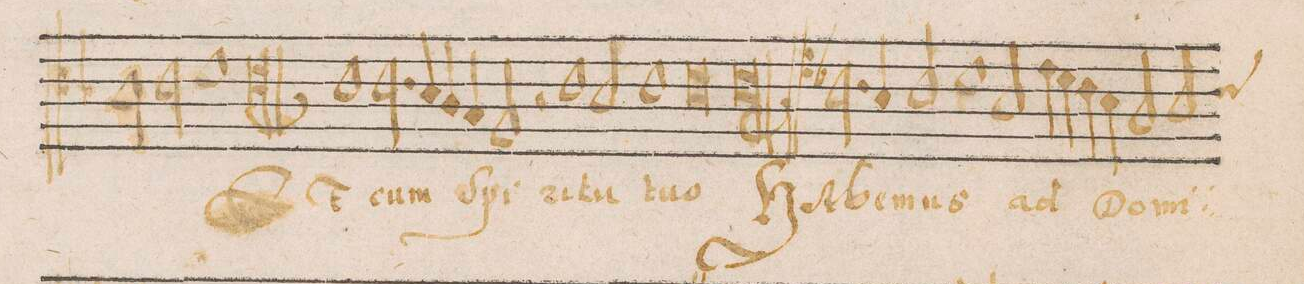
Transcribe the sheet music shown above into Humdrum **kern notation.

**kern	**text
*I"ALTVS	*
*clefC4	*
*k[b-]	*
*M2/1	*
2B-\	.
2c\	.
1d	.
=18-	=18-
0c	.
=19||-	=19||-
1c	ET
2.c\	cum
4B-/	.
=20-	=20-
4A/	.
4G/	.
2F/	Spi-
2r	.
1c\	-ri-
=21-	=21-
2B-/	-tu
1c	tu-
=22-	=22-
0c	-o
=23-	=23-
0c	.
*clefC5	*
=24||-	=24||-
2.A\	Ha-
4G/	-be-
2A/	-mus
1B-\	.
=25-	=25-
2G/	ad
4c\	.
4B-\	.
4A\	.
4G\	Do-
=26-	=26-
2F/	.
2G/	-mi-
*custos:A	*
*clefC4	*
*-	*-
